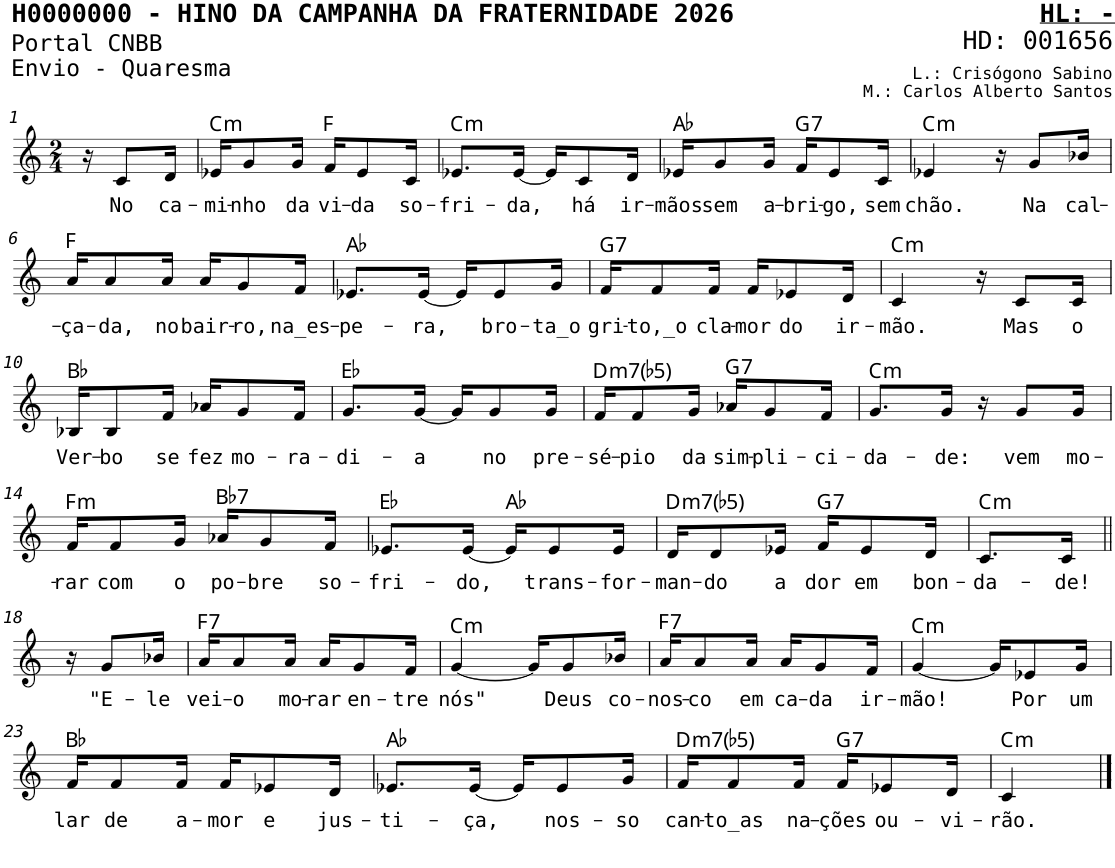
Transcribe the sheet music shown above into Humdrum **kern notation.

**kern	**text	**harte
*part1	*part1	*part1
*staff1	*staff1	*
*I"Voz	*	*
*I'V	*	*
*stria5	*	*
*clefG2	*	*
*k[]	*	*
*M2/4	*	*
=1	=1	=1
16r	.	.
!	!LO:LY:b	!
8c/L	No	.
!	!LO:LY:b	!
16d/Jk	ca-	.
=2	=2	=2
!	!LO:LY:b	!LO:H:kt=m
16e-X/KL	-mi-	C:min
!	!LO:LY:b	!
8g/	-nho	.
!	!LO:LY:b	!
16g/Jk	da	.
!	!LO:LY:b	!
16f/KL	vi-	F:maj
!	!LO:LY:b	!
8e-/	-da	.
!	!LO:LY:b	!
16c/Jk	so-	.
=3	=3	=3
!	!LO:LY:b	!LO:H:kt=m
8.e-X/L	-fri-	C:min
!	!LO:LY:b	!
[16e-/Jk	-da,	.
16e-/KL]	.	.
!	!LO:LY:b	!
8c/	há	.
!	!LO:LY:b	!
16d/Jk	ir-	.
=4	=4	=4
!	!LO:LY:b	!
16e-X/KL	-mãos	Ab:maj
!	!LO:LY:b	!
8g/	sem	.
!	!LO:LY:b	!
16g/Jk	a-	.
!	!LO:LY:b	!LO:H:kt=7
16f/KL	-bri-	G:7
!	!LO:LY:b	!
8e-/	-go,	.
!	!LO:LY:b	!
16c/Jk	sem	.
=5	=5	=5
!	!LO:LY:b	!LO:H:kt=m
4e-X/	chão.	C:min
16r	.	.
!	!LO:LY:b	!
8g/L	Na	.
!	!LO:LY:b	!
16b-X/Jk	cal-	.
!!LO:LB:g=z
=6	=6	=6
!	!LO:LY:b	!
16a/KL	-ça-	F:maj
!	!LO:LY:b	!
8a/	-da,	.
!	!LO:LY:b	!
16a/Jk	no	.
!	!LO:LY:b	!
16a/KL	bair-	.
!	!LO:LY:b	!
8g/	-ro,	.
!	!LO:LY:b	!
16f/Jk	na_es-	.
=7	=7	=7
!	!LO:LY:b	!
8.e-X/L	-pe-	Ab:maj
!	!LO:LY:b	!
[16e-/Jk	-ra,	.
16e-/KL]	.	.
!	!LO:LY:b	!
8e-/	bro-	.
!	!LO:LY:b	!
16g/Jk	-ta_o	.
=8	=8	=8
!	!LO:LY:b	!LO:H:kt=7
16f/KL	gri-	G:7
!	!LO:LY:b	!
8f/	-to,_o	.
!	!LO:LY:b	!
16f/Jk	cla-	.
!	!LO:LY:b	!
16f/KL	-mor	.
!	!LO:LY:b	!
8e-X/	do	.
!	!LO:LY:b	!
16d/Jk	ir-	.
=9	=9	=9
!	!LO:LY:b	!LO:H:kt=m
4c/	-mão.	C:min
16r	.	.
!	!LO:LY:b	!
8c/L	Mas	.
!	!LO:LY:b	!
16c/Jk	o	.
!!LO:LB:g=z
=10	=10	=10
!	!LO:LY:b	!
16B-X/KL	Ver-	Bb:maj
!	!LO:LY:b	!
8B-/	-bo	.
!	!LO:LY:b	!
16f/Jk	se	.
!	!LO:LY:b	!
16a-X/KL	fez	.
!	!LO:LY:b	!
8g/	mo-	.
!	!LO:LY:b	!
16f/Jk	-ra-	.
=11	=11	=11
!	!LO:LY:b	!
8.g/L	-di-	Eb:maj
!	!LO:LY:b	!
[16g/Jk	-a	.
16g/KL]	.	.
!	!LO:LY:b	!
8g/	no	.
!	!LO:LY:b	!
16g/Jk	pre-	.
=12	=12	=12
!	!LO:LY:b	!LO:H:kt=m7(b5)
16f/KL	-sé-	D:hdim7
!	!LO:LY:b	!
8f/	-pio	.
!	!LO:LY:b	!
16g/Jk	da	.
!	!LO:LY:b	!LO:H:kt=7
16a-X/KL	sim-	G:7
!	!LO:LY:b	!
8g/	-pli-	.
!	!LO:LY:b	!
16f/Jk	-ci-	.
=13	=13	=13
!	!LO:LY:b	!LO:H:kt=m
8.g/L	-da-	C:min
!	!LO:LY:b	!
16g/Jk	-de:	.
16r	.	.
!	!LO:LY:b	!
8g/L	vem	.
!	!LO:LY:b	!
16g/Jk	mo-	.
!!LO:LB:g=z
=14	=14	=14
!	!LO:LY:b	!LO:H:kt=m
16f/KL	-rar	F:min
!	!LO:LY:b	!
8f/	com	.
!	!LO:LY:b	!
16g/Jk	o	.
!	!LO:LY:b	!LO:H:kt=7
16a-X/KL	po-	Bb:7
!	!LO:LY:b	!
8g/	-bre	.
!	!LO:LY:b	!
16f/Jk	so-	.
=15	=15	=15
!	!LO:LY:b	!
8.e-X/L	-fri-	Eb:maj
!	!LO:LY:b	!
[16e-/Jk	-do,	.
16e-/KL]	.	Ab:maj
!	!LO:LY:b	!
8e-/	trans-	.
!	!LO:LY:b	!
16e-/Jk	-for-	.
=16	=16	=16
!	!LO:LY:b	!LO:H:kt=m7(b5)
16d/KL	-man-	D:hdim7
!	!LO:LY:b	!
8d/	-do	.
!	!LO:LY:b	!
16e-X/Jk	a	.
!	!LO:LY:b	!LO:H:kt=7
16f/KL	dor	G:7
!	!LO:LY:b	!
8e-/	em	.
!	!LO:LY:b	!
16d/Jk	bon-	.
=17	=17	=17
!	!LO:LY:b	!LO:H:kt=m
8.c/L	-da-	C:min
!	!LO:LY:b	!
16c/Jk	-de!	.
!!LO:LB:g=z
=18||	=18||	=18||
16r	.	.
!	!LO:LY:b	!
8g/L	"E-	.
!	!LO:LY:b	!
16b-X/Jk	-le	.
=19	=19	=19
!	!LO:LY:b	!LO:H:kt=7
16a/KL	vei-	F:7
!	!LO:LY:b	!
8a/	-o	.
!	!LO:LY:b	!
16a/Jk	mo-	.
!	!LO:LY:b	!
16a/KL	-rar	.
!	!LO:LY:b	!
8g/	en-	.
!	!LO:LY:b	!
16f/Jk	-tre	.
=20	=20	=20
!	!LO:LY:b	!LO:H:kt=m
[4g/	nós"	C:min
16g/KL]	.	.
!	!LO:LY:b	!
8g/	Deus	.
!	!LO:LY:b	!
16b-X/Jk	co-	.
=21	=21	=21
!	!LO:LY:b	!LO:H:kt=7
16a/KL	-nos-	F:7
!	!LO:LY:b	!
8a/	-co	.
!	!LO:LY:b	!
16a/Jk	em	.
!	!LO:LY:b	!
16a/KL	ca-	.
!	!LO:LY:b	!
8g/	-da	.
!	!LO:LY:b	!
16f/Jk	ir-	.
=22	=22	=22
!	!LO:LY:b	!LO:H:kt=m
[4g/	-mão!	C:min
16g/KL]	.	.
!	!LO:LY:b	!
8e-X/	Por	.
!	!LO:LY:b	!
16g/Jk	um	.
!!LO:LB:g=z
=23	=23	=23
!	!LO:LY:b	!
16f/KL	lar	Bb:maj
!	!LO:LY:b	!
8f/	de	.
!	!LO:LY:b	!
16f/Jk	a-	.
!	!LO:LY:b	!
16f/KL	-mor	.
!	!LO:LY:b	!
8e-X/	e	.
!	!LO:LY:b	!
16d/Jk	jus-	.
=24	=24	=24
!	!LO:LY:b	!
8.e-X/L	-ti-	Ab:maj
!	!LO:LY:b	!
[16e-/Jk	-ça,	.
16e-/KL]	.	.
!	!LO:LY:b	!
8e-/	nos-	.
!	!LO:LY:b	!
16g/Jk	-so	.
=25	=25	=25
!	!LO:LY:b	!LO:H:kt=m7(b5)
16f/KL	can-	D:hdim7
!	!LO:LY:b	!
8f/	-to_as	.
!	!LO:LY:b	!
16f/Jk	na-	.
!	!LO:LY:b	!LO:H:kt=7
16f/KL	-ções	G:7
!	!LO:LY:b	!
8e-X/	ou-	.
!	!LO:LY:b	!
16d/Jk	-vi-	.
=26	=26	=26
!	!LO:LY:b	!LO:H:kt=m
4c/	-rão.	C:min
==	==	==
*-	*-	*-
